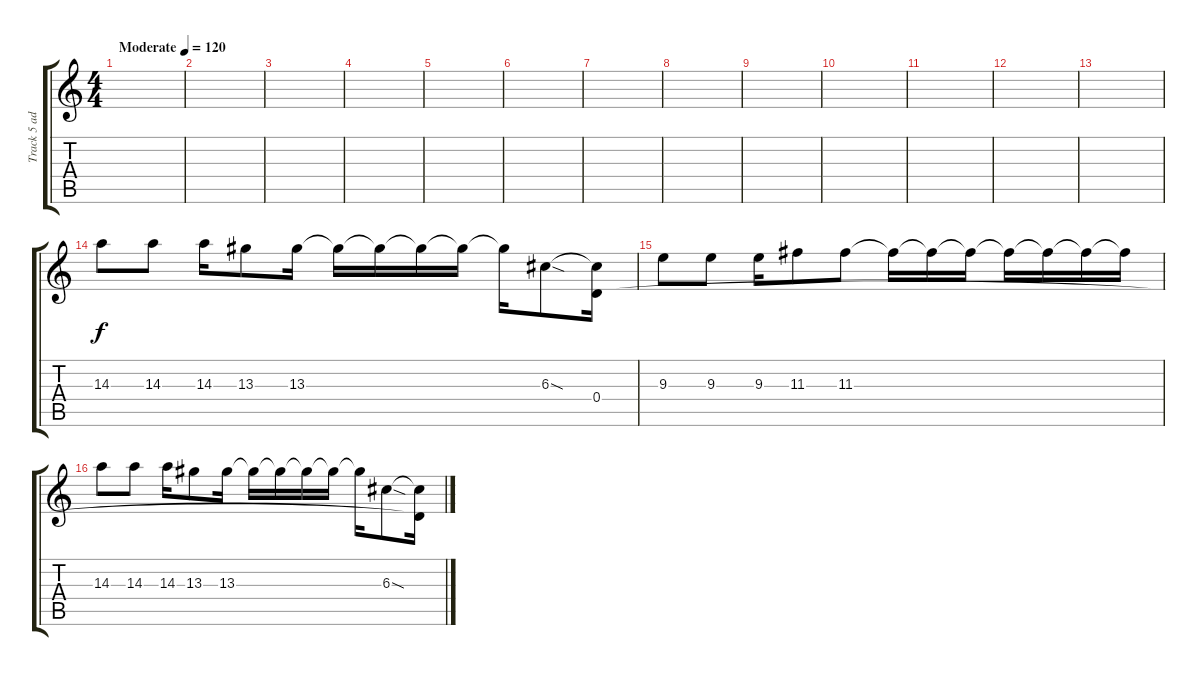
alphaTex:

\track ("Track 5 add guitar" "Track 5 ad") {instrument overdrivenguitar}
\staff {score tabs}
\tuning (E4 B3 G3 D3 A2 E2) {hide}
\ts (4 4)
\tempo (120 "Moderate")
\clef g2
\ks c
|
|
|
|
|
|
|
|
|
|
|
|
|
14.3.8 14.3.8 14.3.16 13.3.8 13.3.16 13.3{t}.16 13.3{t}.16 13.3{t}.16 13.3{t}.16 13.3{t}.16 6.3{sod}.8 (6.3{t} 0.4).16 |
9.3.8 9.3.8 9.3.16 11.3.8 11.3.8 11.3{t}.16 11.3{t}.16 11.3{t}.16 11.3{t}.16 11.3{t}.16 11.3{t}.16 11.3{t}.16 |
14.3.8 14.3.8 14.3.16 13.3.8 13.3.16 13.3{t}.16 13.3{t}.16 13.3{t}.16 13.3{t}.16 13.3{t}.16 6.3{sod}.8 (6.3{t} 0.4{t}).16
